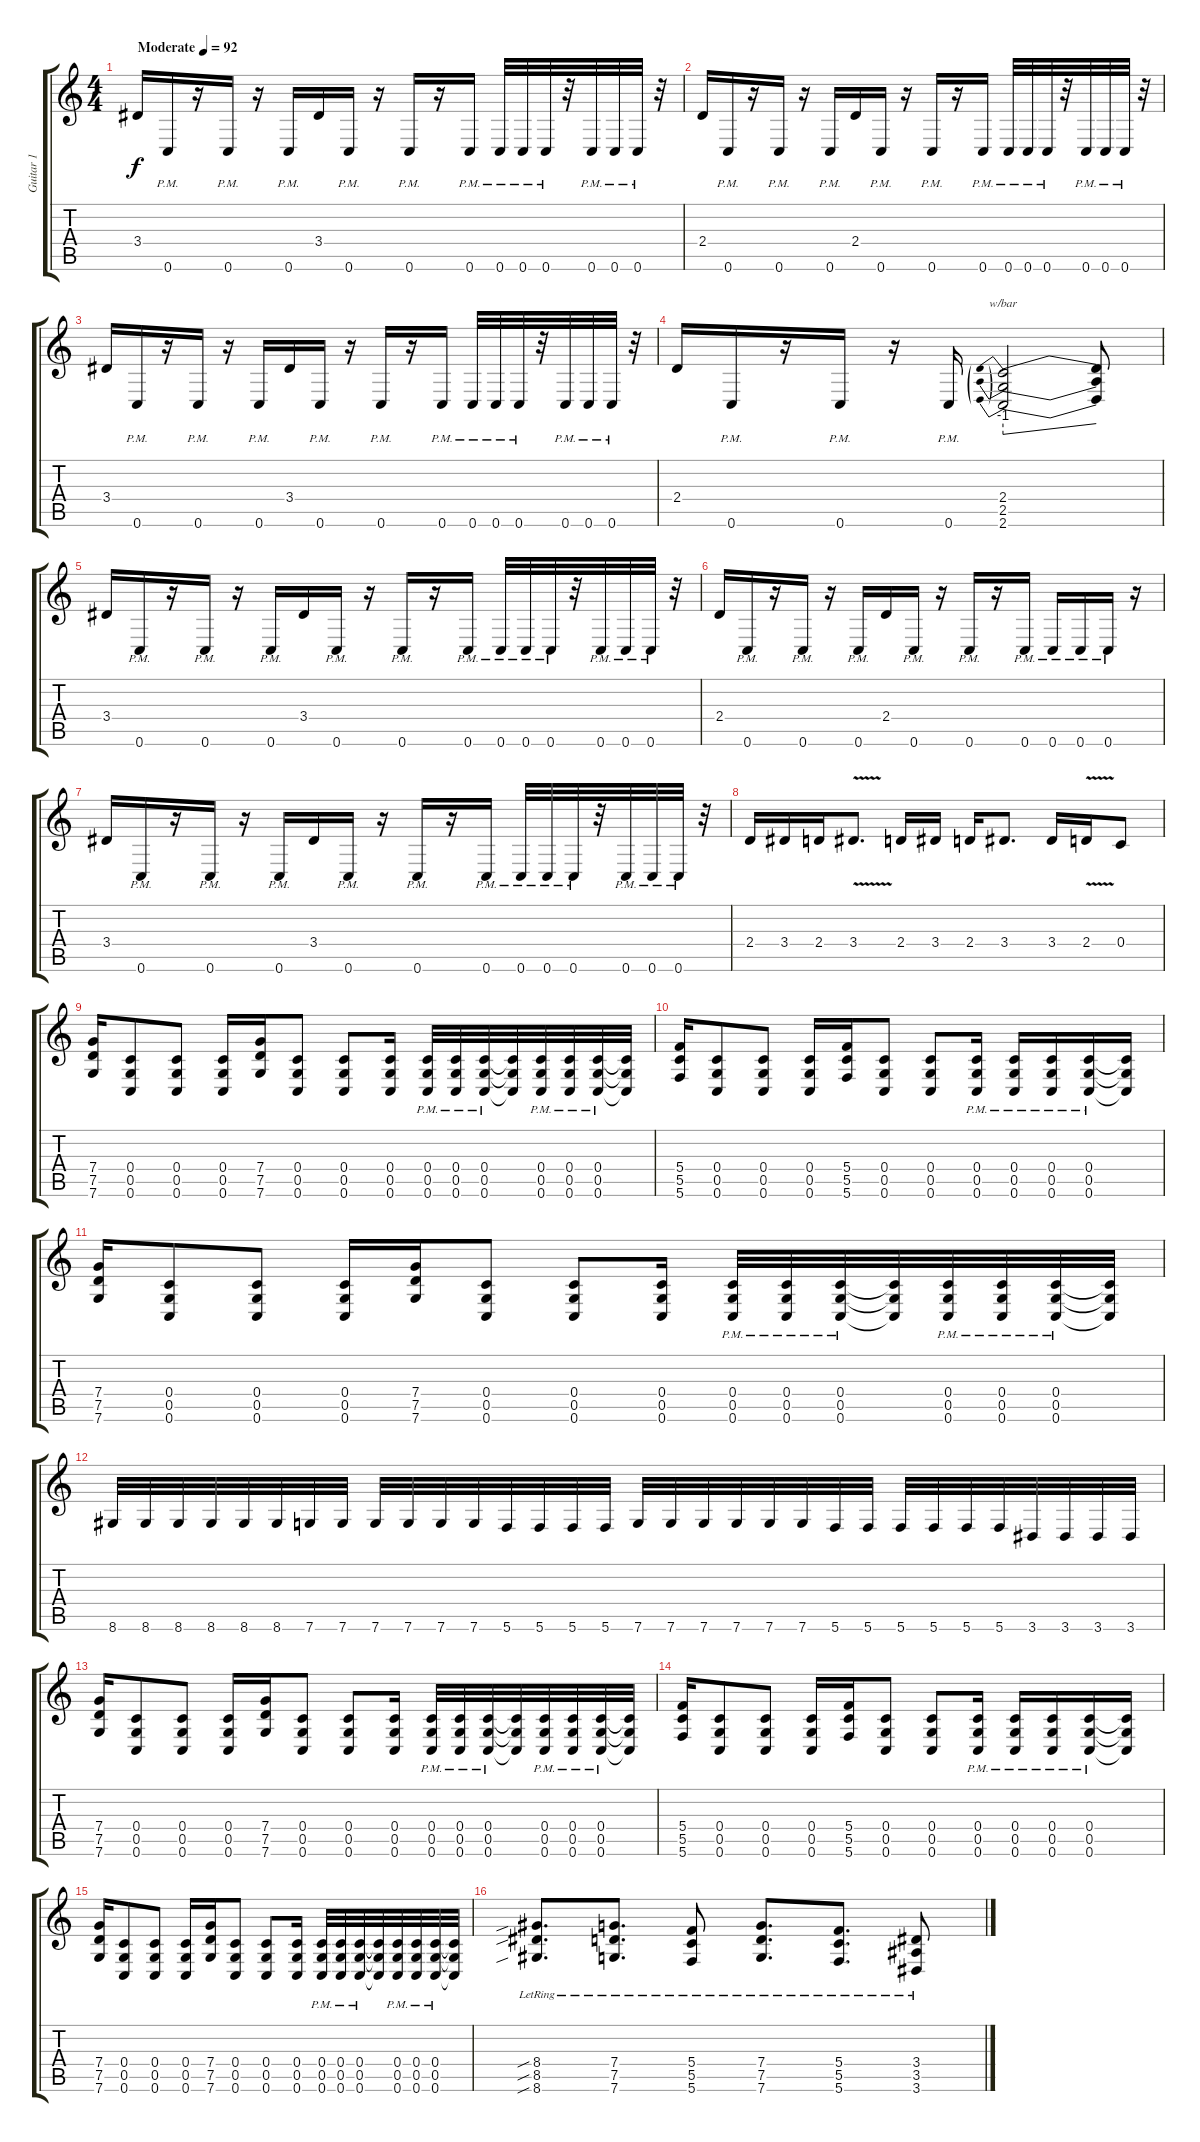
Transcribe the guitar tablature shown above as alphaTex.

\track ("Guitar 1" "Guitar 1") {instrument distortionguitar}
\staff {score tabs}
\tuning (D4 A3 F3 C3 G2 C2) {hide}
\ts (4 4)
\tempo (92 "Moderate")
\clef g2
\ks c
3.4.16{dy f instrument distortionguitar} 0.6{pm}.16 r.16 0.6{pm}.16 r.16 0.6{pm}.16 3.4.16 0.6{pm}.16 r.16 0.6{pm}.16 r.16 0.6{pm}.16 0.6{pm}.32 0.6{pm}.32 0.6{pm}.32 r.32 0.6{pm}.32 0.6{pm}.32 0.6{pm}.32 r.32 |
2.4.16 0.6{pm}.16 r.16 0.6{pm}.16 r.16 0.6{pm}.16 2.4.16 0.6{pm}.16 r.16 0.6{pm}.16 r.16 0.6{pm}.16 0.6{pm}.32 0.6{pm}.32 0.6{pm}.32 r.32 0.6{pm}.32 0.6{pm}.32 0.6{pm}.32 r.32 |
3.4.16 0.6{pm}.16 r.16 0.6{pm}.16 r.16 0.6{pm}.16 3.4.16 0.6{pm}.16 r.16 0.6{pm}.16 r.16 0.6{pm}.16 0.6{pm}.32 0.6{pm}.32 0.6{pm}.32 r.32 0.6{pm}.32 0.6{pm}.32 0.6{pm}.32 r.32 |
2.4.16 0.6{pm}.16 r.16 0.6{pm}.16 r.16 0.6{pm}.16 (2.4 2.5 2.6).2{tbe (predivedive default 0 -4 60 0)} (2.4{t} 2.5{t} 2.6{t}).8 |
3.4.16 0.6{pm}.16 r.16 0.6{pm}.16 r.16 0.6{pm}.16 3.4.16 0.6{pm}.16 r.16 0.6{pm}.16 r.16 0.6{pm}.16 0.6{pm}.32 0.6{pm}.32 0.6{pm}.32 r.32 0.6{pm}.32 0.6{pm}.32 0.6{pm}.32 r.32 |
2.4.16 0.6{pm}.16 r.16 0.6{pm}.16 r.16 0.6{pm}.16 2.4.16 0.6{pm}.16 r.16 0.6{pm}.16 r.16 0.6{pm}.16 0.6{pm}.16 0.6{pm}.16 0.6{pm}.16 r.16 |
3.4.16 0.6{pm}.16 r.16 0.6{pm}.16 r.16 0.6{pm}.16 3.4.16 0.6{pm}.16 r.16 0.6{pm}.16 r.16 0.6{pm}.16 0.6{pm}.32 0.6{pm}.32 0.6{pm}.32 r.32 0.6{pm}.32 0.6{pm}.32 0.6{pm}.32 r.32 |
2.4.16 3.4.16 2.4.16 3.4{v}.8{d} 2.4.16 3.4.16 2.4.16 3.4.8{d} 3.4.16 2.4{v}.16 0.4.8 |
(7.4 7.5 7.6).16 (0.4 0.5 0.6).8 (0.4 0.5 0.6).8 (0.4 0.5 0.6).16 (7.4 7.5 7.6).16 (0.4 0.5 0.6).8 (0.4 0.5 0.6).8 (0.4 0.5 0.6).16 (0.4{pm} 0.5{pm} 0.6{pm}).32 (0.4{pm} 0.5{pm} 0.6{pm}).32 (0.4{pm} 0.5{pm} 0.6{pm}).32 (0.4{t} 0.5{t} 0.6{t}).32 (0.4{pm} 0.5{pm} 0.6{pm}).32 (0.4{pm} 0.5{pm} 0.6{pm}).32 (0.4{pm} 0.5{pm} 0.6{pm}).32 (0.4{t} 0.5{t} 0.6{t}).32 |
(5.4 5.5 5.6).16 (0.4 0.5 0.6).8 (0.4 0.5 0.6).8 (0.4 0.5 0.6).16 (5.4 5.5 5.6).16 (0.4 0.5 0.6).8 (0.4 0.5 0.6).8 (0.4{pm} 0.5{pm} 0.6{pm}).16 (0.4{pm} 0.5{pm} 0.6{pm}).16 (0.4{pm} 0.5{pm} 0.6{pm}).16 (0.4{pm} 0.5{pm} 0.6{pm}).16 (0.4{t} 0.5{t} 0.6{t}).16 |
(7.4 7.5 7.6).16 (0.4 0.5 0.6).8 (0.4 0.5 0.6).8 (0.4 0.5 0.6).16 (7.4 7.5 7.6).16 (0.4 0.5 0.6).8 (0.4 0.5 0.6).8 (0.4 0.5 0.6).16 (0.4{pm} 0.5{pm} 0.6{pm}).32 (0.4{pm} 0.5{pm} 0.6{pm}).32 (0.4{pm} 0.5{pm} 0.6{pm}).32 (0.4{t} 0.5{t} 0.6{t}).32 (0.4{pm} 0.5{pm} 0.6{pm}).32 (0.4{pm} 0.5{pm} 0.6{pm}).32 (0.4{pm} 0.5{pm} 0.6{pm}).32 (0.4{t} 0.5{t} 0.6{t}).32 |
8.6.32 8.6.32 8.6.32 8.6.32 8.6.32 8.6.32 7.6.32 7.6.32 7.6.32 7.6.32 7.6.32 7.6.32 5.6.32 5.6.32 5.6.32 5.6.32 7.6.32 7.6.32 7.6.32 7.6.32 7.6.32 7.6.32 5.6.32 5.6.32 5.6.32 5.6.32 5.6.32 5.6.32 3.6.32 3.6.32 3.6.32 3.6.32 |
(7.4 7.5 7.6).16 (0.4 0.5 0.6).8 (0.4 0.5 0.6).8 (0.4 0.5 0.6).16 (7.4 7.5 7.6).16 (0.4 0.5 0.6).8 (0.4 0.5 0.6).8 (0.4 0.5 0.6).16 (0.4{pm} 0.5{pm} 0.6{pm}).32 (0.4{pm} 0.5{pm} 0.6{pm}).32 (0.4{pm} 0.5{pm} 0.6{pm}).32 (0.4{t} 0.5{t} 0.6{t}).32 (0.4{pm} 0.5{pm} 0.6{pm}).32 (0.4{pm} 0.5{pm} 0.6{pm}).32 (0.4{pm} 0.5{pm} 0.6{pm}).32 (0.4{t} 0.5{t} 0.6{t}).32 |
(5.4 5.5 5.6).16 (0.4 0.5 0.6).8 (0.4 0.5 0.6).8 (0.4 0.5 0.6).16 (5.4 5.5 5.6).16 (0.4 0.5 0.6).8 (0.4 0.5 0.6).8 (0.4{pm} 0.5{pm} 0.6{pm}).16 (0.4{pm} 0.5{pm} 0.6{pm}).16 (0.4{pm} 0.5{pm} 0.6{pm}).16 (0.4{pm} 0.5{pm} 0.6{pm}).16 (0.4{t} 0.5{t} 0.6{t}).16 |
(7.4 7.5 7.6).16 (0.4 0.5 0.6).8 (0.4 0.5 0.6).8 (0.4 0.5 0.6).16 (7.4 7.5 7.6).16 (0.4 0.5 0.6).8 (0.4 0.5 0.6).8 (0.4 0.5 0.6).16 (0.4{pm} 0.5{pm} 0.6{pm}).32 (0.4{pm} 0.5{pm} 0.6{pm}).32 (0.4{pm} 0.5{pm} 0.6{pm}).32 (0.4{t} 0.5{t} 0.6{t}).32 (0.4{pm} 0.5{pm} 0.6{pm}).32 (0.4{pm} 0.5{pm} 0.6{pm}).32 (0.4{pm} 0.5{pm} 0.6{pm}).32 (0.4{t} 0.5{t} 0.6{t}).32 |
(8.4{sib lr} 8.5{sib lr} 8.6{sib lr}).8{d} (7.4{lr} 7.5{lr} 7.6{lr}).8{d} (5.4{lr} 5.5{lr} 5.6{lr}).8 (7.4{lr} 7.5{lr} 7.6{lr}).8{d} (5.4{lr} 5.5{lr} 5.6{lr}).8{d} (3.4{lr} 3.5{lr} 3.6{lr}).8
